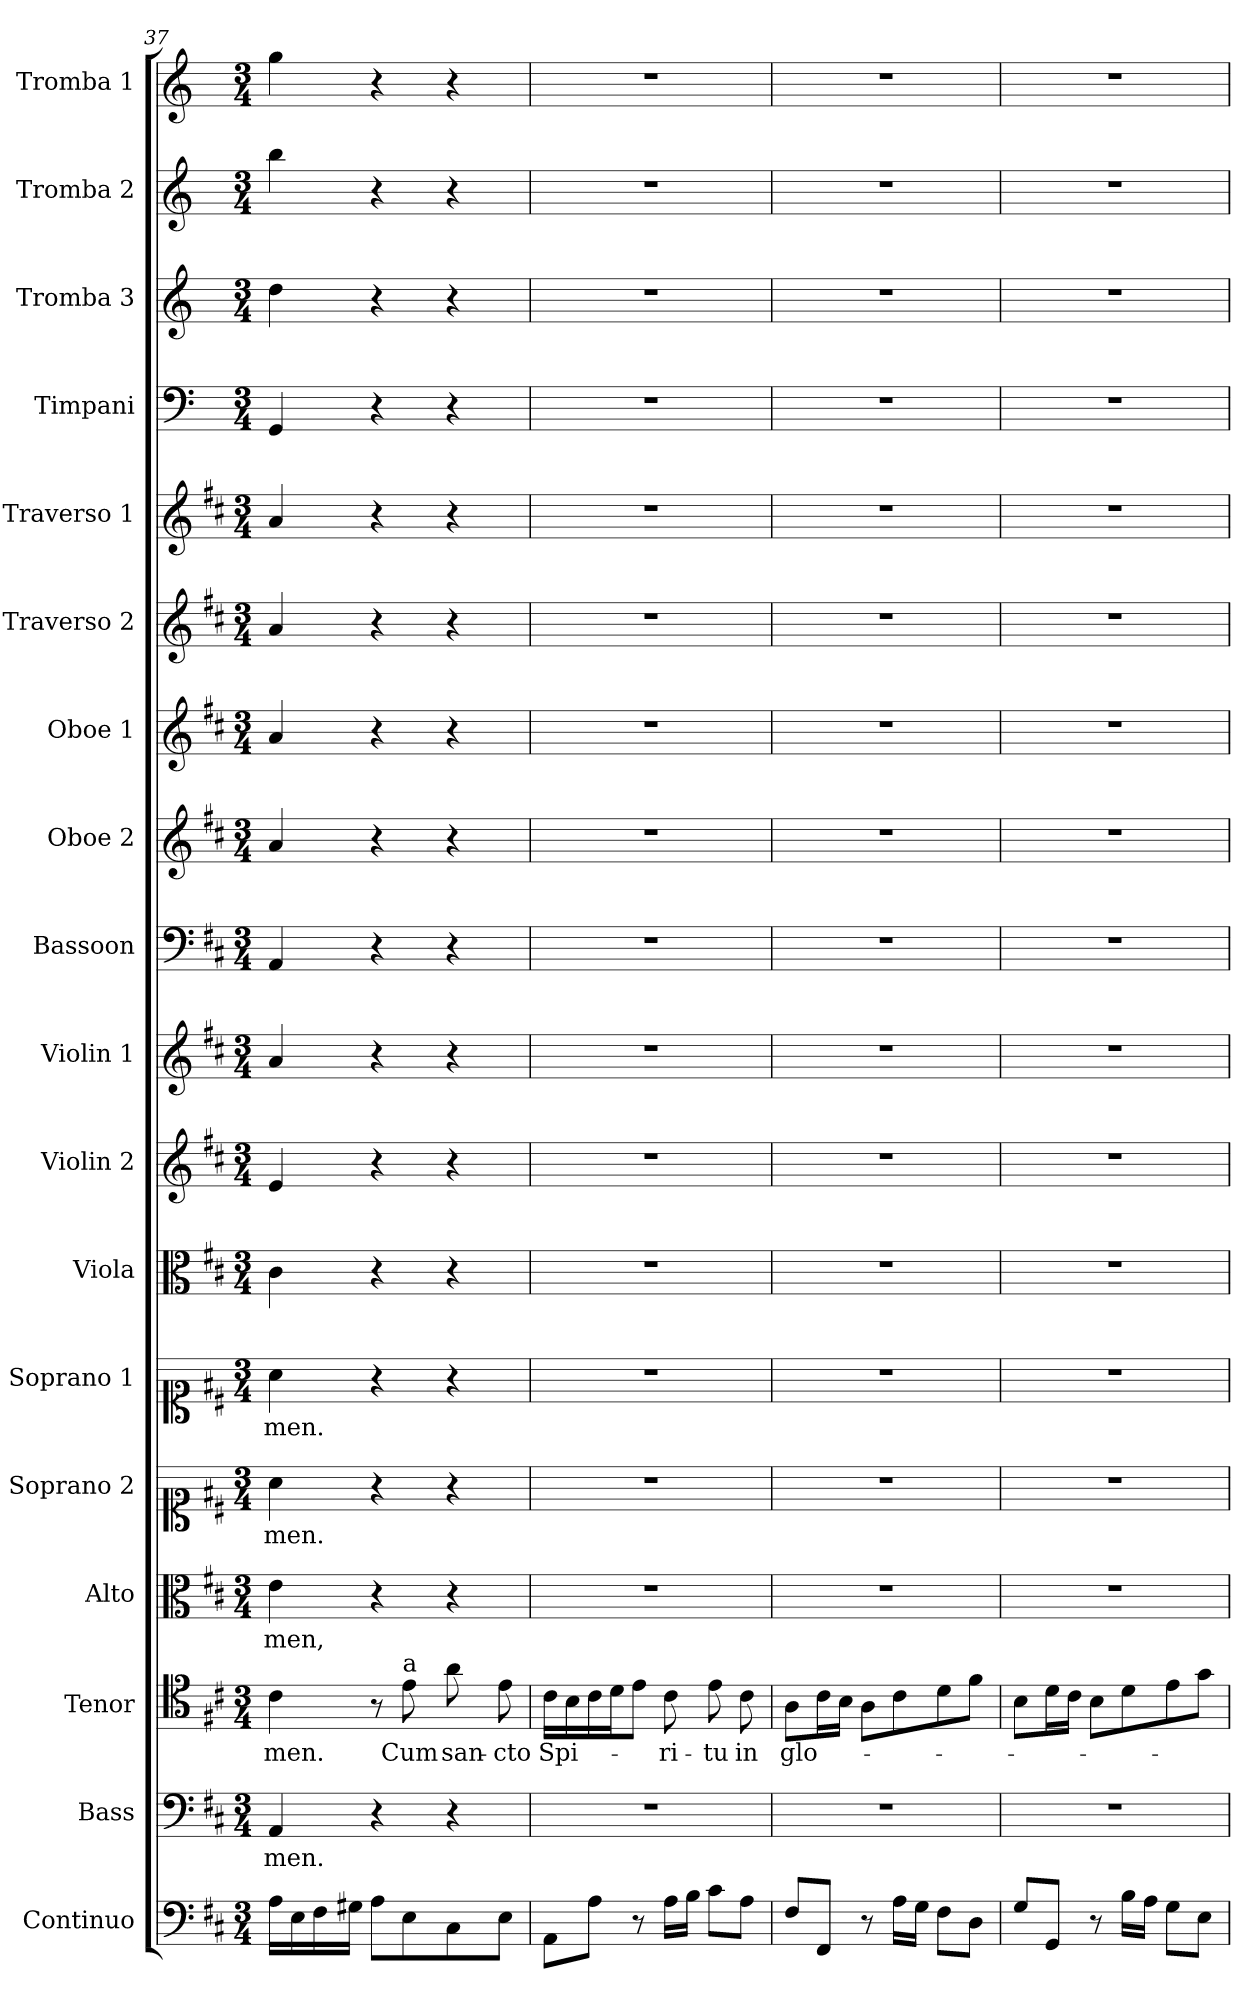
**kern	**kern	**text	**kern	**text	**kern	**text	**kern	**text	**kern	**text	**kern	**kern	**kern	**kern	**kern	**kern	**kern	**kern	**kern	**kern	**kern	**kern
*part18	*part17	*part17	*part16	*part16	*part15	*part15	*part14	*part14	*part13	*part13	*part12	*part11	*part10	*part9	*part8	*part7	*part6	*part5	*part4	*part3	*part2	*part1
*staff18	*staff17	*staff17	*staff16	*staff16	*staff15	*staff15	*staff14	*staff14	*staff13	*staff13	*staff12	*staff11	*staff10	*staff9	*staff8	*staff7	*staff6	*staff5	*staff4	*staff3	*staff2	*staff1
*I"Continuo	*I"Bass	*	*I"Tenor	*	*I"Alto	*	*I"Soprano 2	*	*I"Soprano 1	*	*I"Viola	*I"Violin 2	*I"Violin 1	*I"Bassoon	*I"Oboe 2	*I"Oboe 1	*I"Traverso 2	*I"Traverso 1	*I"Timpani	*I"Tromba 3	*I"Tromba 2	*I"Tromba 1
*I'Cont	*I'B	*	*I'T	*	*I'A	*	*I'S 2	*	*I'S 1	*	*I'Vla	*I'Vln 2	*I'Vln 1	*I'Bsn	*I'Ob 2	*I'Ob 1	*I'Trv 2	*I'Trv 1	*I'Timp	*I'Tr 3	*I'Tr 2	*I'Tr 1
*clefF4	*clefF4	*	*clefC4	*	*clefC3	*	*clefC1	*	*clefC1	*	*clefC3	*clefG2	*clefG2	*clefF4	*clefG2	*clefG2	*clefG2	*clefG2	*clefF4	*clefG2	*clefG2	*clefG2
*	*	*	*	*	*	*	*	*	*	*	*	*	*	*	*	*	*	*	*ITrd-1c-2	*ITrd-1c-2	*ITrd-1c-2	*ITrd-1c-2
*k[f#c#]	*k[f#c#]	*	*k[f#c#]	*	*k[f#c#]	*	*k[f#c#]	*	*k[f#c#]	*	*k[f#c#]	*k[f#c#]	*k[f#c#]	*k[f#c#]	*k[f#c#]	*k[f#c#]	*k[f#c#]	*k[f#c#]	*k[f#c#]	*k[f#c#]	*k[f#c#]	*k[f#c#]
*M3/4	*M3/4	*	*M3/4	*	*M3/4	*	*M3/4	*	*M3/4	*	*M3/4	*M3/4	*M3/4	*M3/4	*M3/4	*M3/4	*M3/4	*M3/4	*M3/4	*M3/4	*M3/4	*M3/4
=37	=37	=37	=37	=37	=37	=37	=37	=37	=37	=37	=37	=37	=37	=37	=37	=37	=37	=37	=37	=37	=37	=37
!	!	!LO:LY:b	!	!LO:LY:b	!	!LO:LY:b	!	!LO:LY:b	!	!LO:LY:b	!	!	!	!	!	!	!	!	!	!	!	!
16A\LL	4AA/	-men.	4c#\	-men.	4e\	-men,	4a\	-men.	4a\	-men.	4c#\	4e/	4a/	4AA/	4a/	4a/	4a/	4a/	4AA/	4ee\	4ccc#\	4aa\
16E\	.	.	.	.	.	.	.	.	.	.	.	.	.	.	.	.	.	.	.	.	.	.
16F#\	.	.	.	.	.	.	.	.	.	.	.	.	.	.	.	.	.	.	.	.	.	.
16G#X\JJ	.	.	.	.	.	.	.	.	.	.	.	.	.	.	.	.	.	.	.	.	.	.
8A\L	4r	.	8r	.	4r	.	4r	.	4r	.	4r	4r	4r	4r	4r	4r	4r	4r	4r	4r	4r	4r
!	!	!	!LO:TX:a:t=a	!	!	!	!	!	!	!	!	!	!	!	!	!	!	!	!	!	!	!
!	!	!	!	!LO:LY:b	!	!	!	!	!	!	!	!	!	!	!	!	!	!	!	!	!	!
8E\	.	.	8e\	Cum	.	.	.	.	.	.	.	.	.	.	.	.	.	.	.	.	.	.
!	!	!	!	!LO:LY:b	!	!	!	!	!	!	!	!	!	!	!	!	!	!	!	!	!	!
8C#\	4r	.	8a\	san-	4r	.	4r	.	4r	.	4r	4r	4r	4r	4r	4r	4r	4r	4r	4r	4r	4r
!	!	!	!	!LO:LY:b	!	!	!	!	!	!	!	!	!	!	!	!	!	!	!	!	!	!
8E\J	.	.	8e\	-cto	.	.	.	.	.	.	.	.	.	.	.	.	.	.	.	.	.	.
=38	=38	=38	=38	=38	=38	=38	=38	=38	=38	=38	=38	=38	=38	=38	=38	=38	=38	=38	=38	=38	=38	=38
!	!	!	!	!LO:LY:b	!	!	!	!	!	!	!	!	!	!	!	!	!	!	!	!	!	!
8AA\L	2.r	.	16c#\LL	Spi-	2.r	.	2.r	.	2.r	.	2.r	2.r	2.r	2.r	2.r	2.r	2.r	2.r	2.r	2.r	2.r	2.r
.	.	.	16B\	.	.	.	.	.	.	.	.	.	.	.	.	.	.	.	.	.	.	.
8A\J	.	.	16c#\	.	.	.	.	.	.	.	.	.	.	.	.	.	.	.	.	.	.	.
.	.	.	16d\J	.	.	.	.	.	.	.	.	.	.	.	.	.	.	.	.	.	.	.
8r	.	.	8e\J	.	.	.	.	.	.	.	.	.	.	.	.	.	.	.	.	.	.	.
!	!	!	!	!LO:LY:b	!	!	!	!	!	!	!	!	!	!	!	!	!	!	!	!	!	!
16A\LL	.	.	8c#\	-ri-	.	.	.	.	.	.	.	.	.	.	.	.	.	.	.	.	.	.
16B\JJ	.	.	.	.	.	.	.	.	.	.	.	.	.	.	.	.	.	.	.	.	.	.
!	!	!	!	!LO:LY:b	!	!	!	!	!	!	!	!	!	!	!	!	!	!	!	!	!	!
8c#\L	.	.	8e\	-tu	.	.	.	.	.	.	.	.	.	.	.	.	.	.	.	.	.	.
!	!	!	!	!LO:LY:b	!	!	!	!	!	!	!	!	!	!	!	!	!	!	!	!	!	!
8A\J	.	.	8c#\	in	.	.	.	.	.	.	.	.	.	.	.	.	.	.	.	.	.	.
=39	=39	=39	=39	=39	=39	=39	=39	=39	=39	=39	=39	=39	=39	=39	=39	=39	=39	=39	=39	=39	=39	=39
!	!	!	!	!LO:LY:b	!	!	!	!	!	!	!	!	!	!	!	!	!	!	!	!	!	!
8F#/L	2.r	.	8A\L	glo-	2.r	.	2.r	.	2.r	.	2.r	2.r	2.r	2.r	2.r	2.r	2.r	2.r	2.r	2.r	2.r	2.r
8FF#/J	.	.	16c#\L	.	.	.	.	.	.	.	.	.	.	.	.	.	.	.	.	.	.	.
.	.	.	16B\JJ	.	.	.	.	.	.	.	.	.	.	.	.	.	.	.	.	.	.	.
8r	.	.	8A\L	.	.	.	.	.	.	.	.	.	.	.	.	.	.	.	.	.	.	.
16A\LL	.	.	8c#\	.	.	.	.	.	.	.	.	.	.	.	.	.	.	.	.	.	.	.
16G\JJ	.	.	.	.	.	.	.	.	.	.	.	.	.	.	.	.	.	.	.	.	.	.
8F#\L	.	.	8d\	.	.	.	.	.	.	.	.	.	.	.	.	.	.	.	.	.	.	.
8D\J	.	.	8f#\J	.	.	.	.	.	.	.	.	.	.	.	.	.	.	.	.	.	.	.
=40	=40	=40	=40	=40	=40	=40	=40	=40	=40	=40	=40	=40	=40	=40	=40	=40	=40	=40	=40	=40	=40	=40
8G/L	2.r	.	8B\L	.	2.r	.	2.r	.	2.r	.	2.r	2.r	2.r	2.r	2.r	2.r	2.r	2.r	2.r	2.r	2.r	2.r
8GG/J	.	.	16d\L	.	.	.	.	.	.	.	.	.	.	.	.	.	.	.	.	.	.	.
.	.	.	16c#\JJ	.	.	.	.	.	.	.	.	.	.	.	.	.	.	.	.	.	.	.
8r	.	.	8B\L	.	.	.	.	.	.	.	.	.	.	.	.	.	.	.	.	.	.	.
16B\LL	.	.	8d\	.	.	.	.	.	.	.	.	.	.	.	.	.	.	.	.	.	.	.
16A\JJ	.	.	.	.	.	.	.	.	.	.	.	.	.	.	.	.	.	.	.	.	.	.
8G\L	.	.	8e\	.	.	.	.	.	.	.	.	.	.	.	.	.	.	.	.	.	.	.
8E\J	.	.	8g\J	.	.	.	.	.	.	.	.	.	.	.	.	.	.	.	.	.	.	.
=	=	=	=	=	=	=	=	=	=	=	=	=	=	=	=	=	=	=	=	=	=	=
*-	*-	*-	*-	*-	*-	*-	*-	*-	*-	*-	*-	*-	*-	*-	*-	*-	*-	*-	*-	*-	*-	*-
